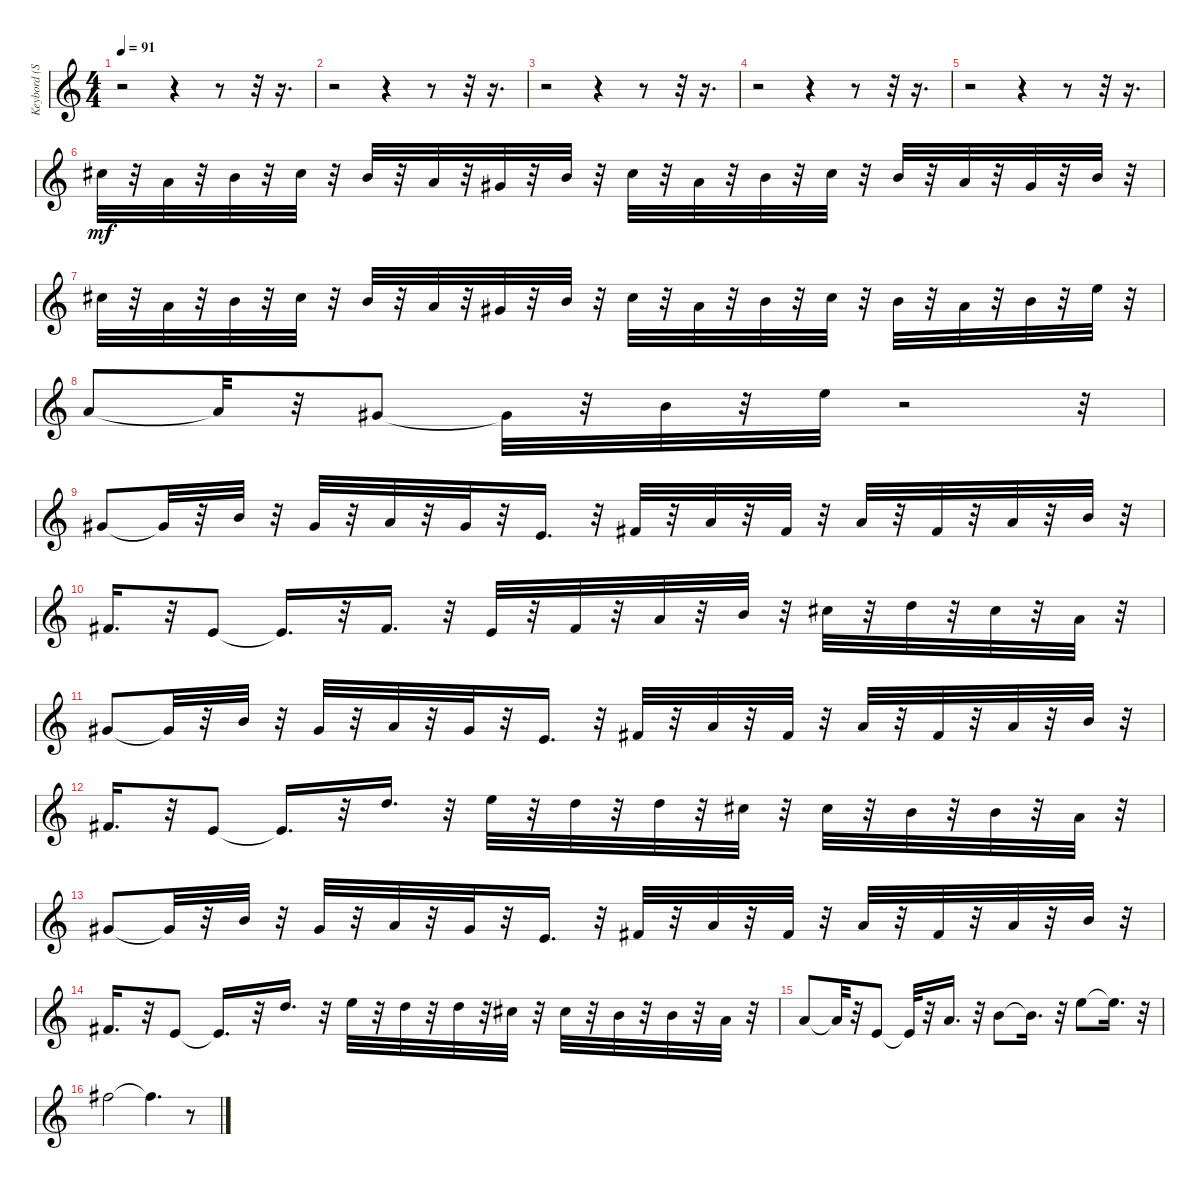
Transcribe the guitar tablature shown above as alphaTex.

\track ("Keybord (Staff 1)" "Keybord (S") {instrument electricgrandpiano}
\staff {score}
\tuning (E4 B3 G3 D3 A2 E2 B1) {hide}
\ts (4 4)
\tempo 91
\clef g2
\ks c
r.2{dy mf} r.4 r.8 r.32 r.16{d} |
r.2 r.4 r.8 r.32 r.16{d} |
r.2 r.4 r.8 r.32 r.16{d} |
r.2 r.4 r.8 r.32 r.16{d} |
r.2 r.4 r.8 r.32 r.16{d} |
9.1.32 r.32 5.1.32 r.32 7.1.32 r.32 9.1.32 r.32 7.1.32 r.32 5.1.32 r.32 4.1.32 r.32 7.1.32 r.32 9.1.32 r.32 5.1.32 r.32 7.1.32 r.32 9.1.32 r.32 7.1.32 r.32 5.1.32 r.32 4.1.32 r.32 7.1.32 r.32 |
9.1.32 r.32 5.1.32 r.32 7.1.32 r.32 9.1.32 r.32 7.1.32 r.32 5.1.32 r.32 4.1.32 r.32 7.1.32 r.32 9.1.32 r.32 5.1.32 r.32 7.1.32 r.32 9.1.32 r.32 7.1.32 r.32 5.1.32 r.32 7.1.32 r.32 12.1.32 r.32 |
5.1.8 5.1{t}.32 r.32 4.1.8 4.1{t}.32 r.32 7.1.32 r.32 12.1.32 r.2 r.32 |
4.1.8 4.1{t}.32 r.32 7.1.32 r.32 4.1.32 r.32 5.1.32 r.32 4.1.32 r.32 0.1.16{d} r.32 2.1.32 r.32 5.1.32 r.32 2.1.32 r.32 5.1.32 r.32 2.1.32 r.32 5.1.32 r.32 7.1.32 r.32 |
2.1.16{d} r.32 0.1.8 0.1{t}.16{d} r.32 2.1.16{d} r.32 0.1.32 r.32 2.1.32 r.32 5.1.32 r.32 7.1.32 r.32 9.1.32 r.32 10.1.32 r.32 9.1.32 r.32 5.1.32 r.32 |
4.1.8 4.1{t}.32 r.32 7.1.32 r.32 4.1.32 r.32 5.1.32 r.32 4.1.32 r.32 0.1.16{d} r.32 2.1.32 r.32 5.1.32 r.32 2.1.32 r.32 5.1.32 r.32 2.1.32 r.32 5.1.32 r.32 7.1.32 r.32 |
2.1.16{d} r.32 0.1.8 0.1{t}.16{d} r.32 10.1.16{d} r.32 12.1.32 r.32 10.1.32 r.32 10.1.32 r.32 9.1.32 r.32 9.1.32 r.32 7.1.32 r.32 7.1.32 r.32 5.1.32 r.32 |
4.1.8 4.1{t}.32 r.32 7.1.32 r.32 4.1.32 r.32 5.1.32 r.32 4.1.32 r.32 0.1.16{d} r.32 2.1.32 r.32 5.1.32 r.32 2.1.32 r.32 5.1.32 r.32 2.1.32 r.32 5.1.32 r.32 7.1.32 r.32 |
2.1.16{d} r.32 0.1.8 0.1{t}.16{d} r.32 10.1.16{d} r.32 12.1.32 r.32 10.1.32 r.32 10.1.32 r.32 9.1.32 r.32 9.1.32 r.32 7.1.32 r.32 7.1.32 r.32 5.1.32 r.32 |
5.1.8 5.1{t}.32 r.32 0.1.8 0.1{t}.32 r.32 5.1.16{d} r.32 7.1.8 7.1{t}.16{d} r.32 12.1.8 12.1{t}.16{d} r.32 |
14.1.2 14.1{t}.4{d} r.8
